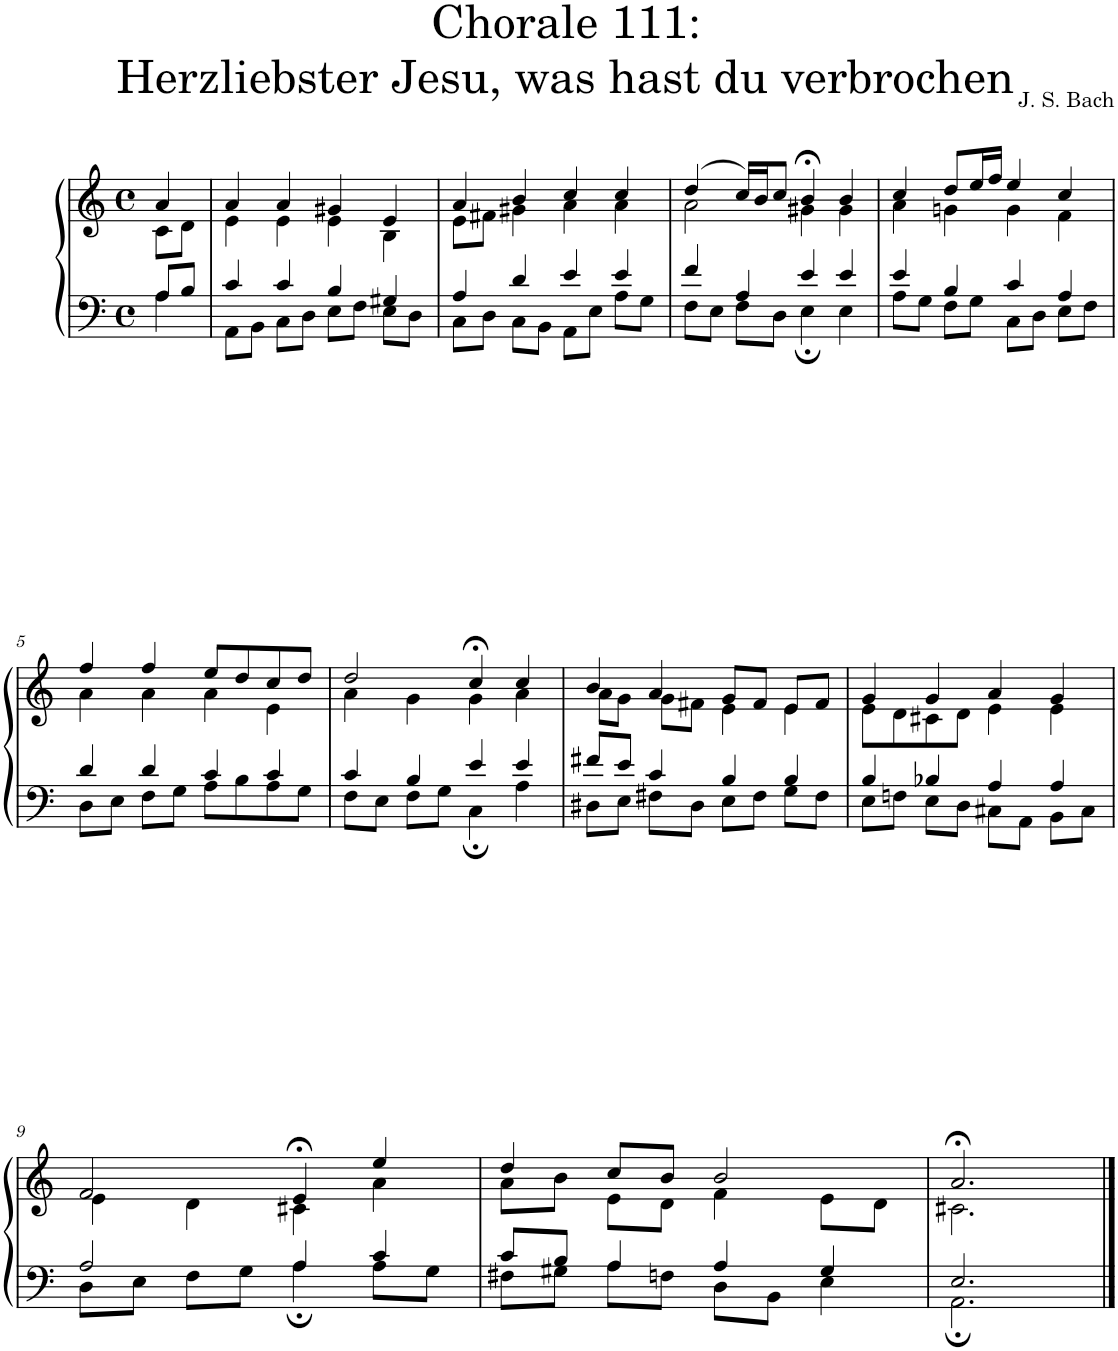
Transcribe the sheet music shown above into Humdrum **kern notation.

**kern	**kern
*part1	*part1
*staff2	*staff1
*I"S,A	*
*clefF4	*clefG2
*k[]	*k[]
*M4/4	*M4/4
*met(c)	*met(c)
=	=
*^	*^
8A/L	4A\	4a/	8c\L
8B/J	.	.	8d\J
=1	=1	=1	=1
4c/	8AA\L	4a/	4e\
.	8BB\J	.	.
4c/	8C\L	4a/	4e\
.	8D\J	.	.
4B/	8E\L	4g#X/	4e\
.	8F\J	.	.
4G#X/	8E\L	4e/	4B\
.	8D\J	.	.
=2	=2	=2	=2
4A/	8C\L	4a/	8e\L
.	8D\J	.	8f#X\J
4d/	8C\L	4b/	4g#X\
.	8BB\J	.	.
4e/	8AA\L	4cc/	4a\
.	8E\J	.	.
4e/	8A\L	4cc/	4a\
.	8G\J	.	.
=3	=3	=3	=3
4f/	8F\L	(>4dd/	2a\
.	8E\J	.	.
4A/	8F\L	16cc/LL)	.
.	.	16b/J	.
.	8D\J	8cc/J	.
4e/	4E;\	4b;</	4g#X\
4e/	4E\	4b/	4g#\
=4	=4	=4	=4
4e/	8A\L	4cc/	4a\
.	8G\J	.	.
4B/	8F\L	8dd/L	4gn\
.	8G\J	16ee/L	.
.	.	16ff/JJ	.
4c/	8C\L	4ee/	4g\
.	8D\J	.	.
4A/	8E\L	4cc/	4f\
.	8F\J	.	.
!!LO:LB:g=z	!!
=5	=5	=5	=5
4d/	8D\L	4ff/	4a\
.	8E\J	.	.
4d/	8F\L	4ff/	4a\
.	8G\J	.	.
4c/	8A\L	8ee/L	4a\
.	8B\	8dd/	.
4c/	8A\	8cc/	4e\
.	8G\J	8dd/J	.
=6	=6	=6	=6
4c/	8F\L	2dd/	4a\
.	8E\J	.	.
4B/	8F\L	.	4g\
.	8G\J	.	.
4e/	4C;\	4cc;</	4g\
4e/	4A\	4cc/	4a\
=7	=7	=7	=7
8f#X/L	8D#X\L	4b/	8a\L
8e/J	8E\J	.	8g\J
4c/	8F#X\L	4a/	8g\L
.	8D#\J	.	8f#X\J
4B/	8E\L	8g/L	4e\
.	8F#\J	8f#/J	.
4B/	8G\L	8e/L	4e\
.	8F#\J	8f#/J	.
=8	=8	=8	=8
4B/	8E\L	4g/	8e\L
.	8Fn\J	.	8d\
4B-X/	8E\L	4g/	8c#X\
.	8D\J	.	8d\J
4A/	8C#X\L	4a/	4e\
.	8AA\J	.	.
4A/	8BB\L	4g/	4e\
.	8C#\J	.	.
!!LO:LB:g=z	!!
=9	=9	=9	=9
2A/	8D\L	2f/	4e\
.	8E\J	.	.
.	8F\L	.	4d\
.	8G\J	.	.
4A/	4A;\	4e;</	4c#X\
4c/	8A\L	4ee/	4a\
.	8G\J	.	.
=10	=10	=10	=10
8c/L	8F#X\L	4dd/	8a\L
8B/J	8G#X\J	.	8b\J
4A/	8A\L	8cc/L	8e\L
.	8Fn\J	8b/J	8d\J
4A/	8D\L	2b/	4f\
.	8BB\J	.	.
4G#/	4E\	.	8e\L
.	.	.	8d\J
=11	=11	=11	=11
2.E/	2.AA;\	2.a;</	2.c#X\
*v	*v	*	*
*	*v	*v
==	==
*-	*-
